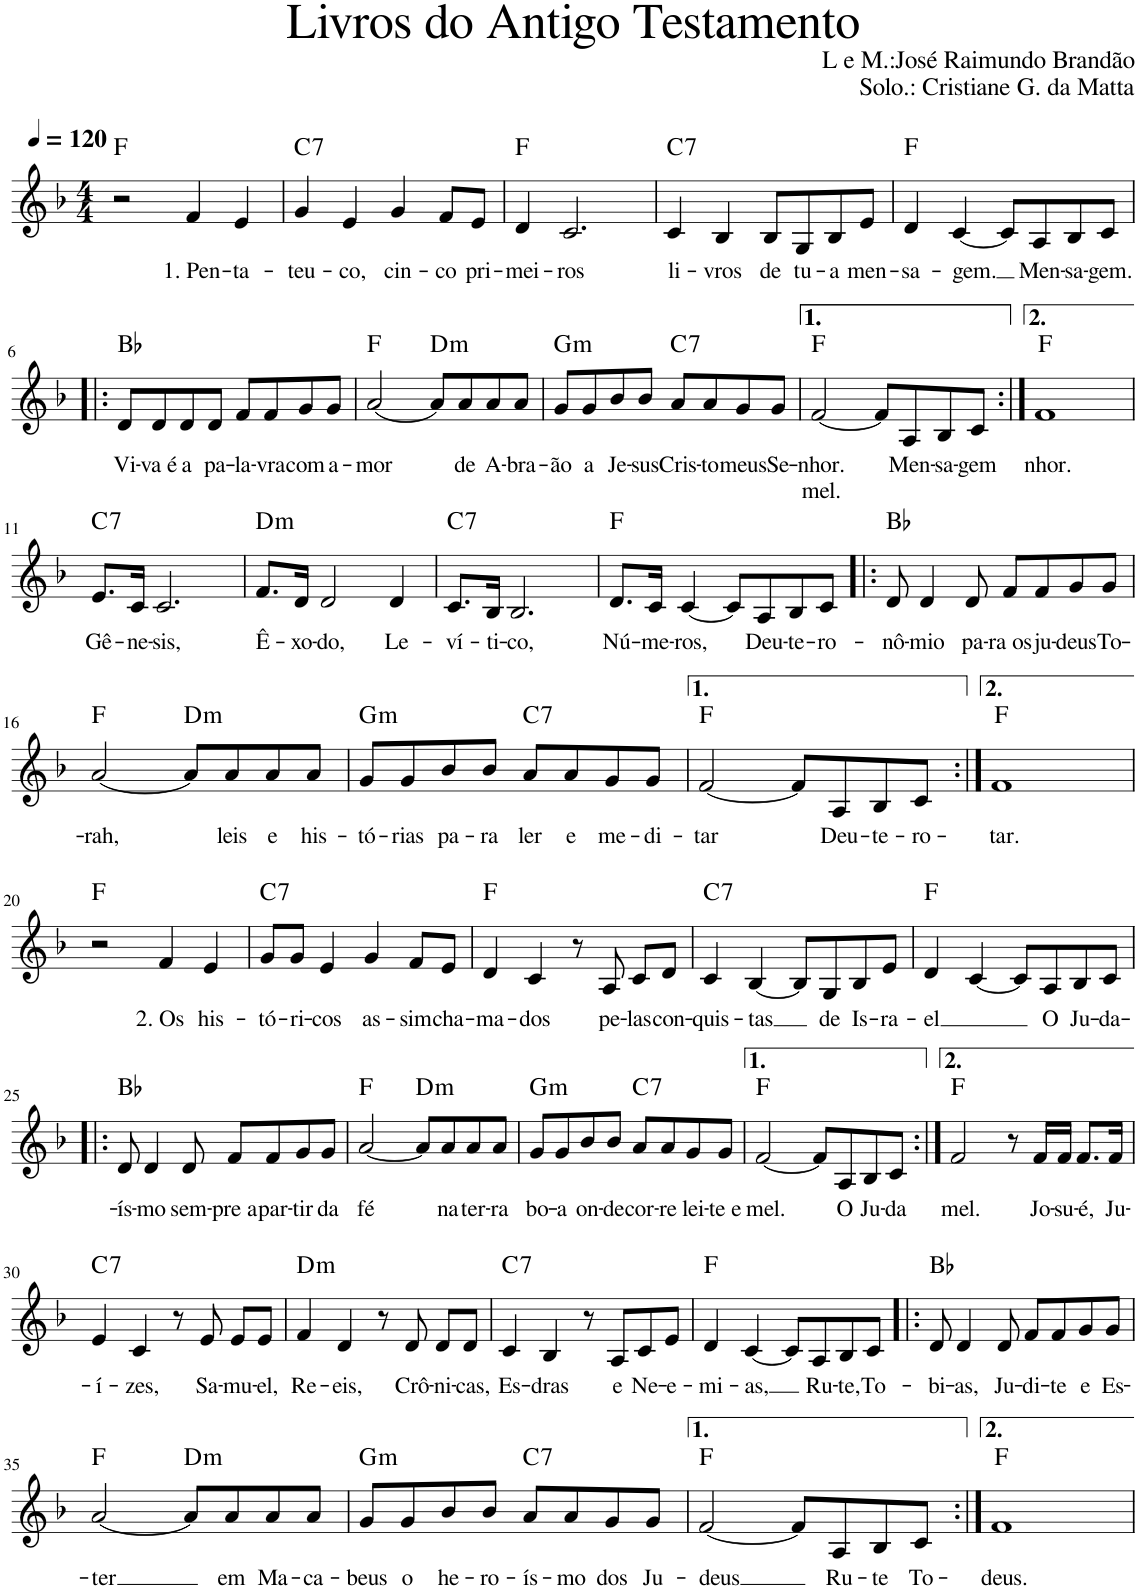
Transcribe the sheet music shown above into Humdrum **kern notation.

**kern	**text	**text	**harte
*part1	*part1	*part1	*part1
*staff1	*staff1	*staff1	*
*I"Voz	*	*	*
*I'Vo.	*	*	*
*clefG2	*	*	*
*k[b-]	*	*	*
*M4/4	*	*	*
*MM120	*	*	*
=1	=1	=1	=1
2r	.	.	F:maj
!	!LO:LY:b	!	!
4f/	1. Pen-	.	.
!	!LO:LY:b	!	!
4e/	-ta-	.	.
=2	=2	=2	=2
!	!LO:LY:b	!	!LO:H:kt=7
4g/	-teu-	.	C:7
!	!LO:LY:b	!	!
4e/	-co,	.	.
!	!LO:LY:b	!	!
4g/	cin-	.	.
!	!LO:LY:b	!	!
8f/L	-co	.	.
!	!LO:LY:b	!	!
8e/J	pri-	.	.
=3	=3	=3	=3
!	!LO:LY:b	!	!
4d/	-mei-	.	F:maj
!	!LO:LY:b	!	!
2.c/	-ros	.	.
=4	=4	=4	=4
!	!LO:LY:b	!	!LO:H:kt=7
4c/	li-	.	C:7
!	!LO:LY:b	!	!
4B-/	-vros	.	.
!	!LO:LY:b	!	!
8B-/L	de	.	.
!	!LO:LY:b	!	!
8G/	tu-	.	.
!	!LO:LY:b	!	!
8B-/	-a	.	.
!	!LO:LY:b	!	!
8e/J	men-	.	.
=5	=5	=5	=5
!	!LO:LY:b	!	!
4d/	-sa-	.	F:maj
!	!LO:LY:b	!	!
[4c/	-gem.	.	.
8c/L]	.	.	.
!	!LO:LY:b	!	!
8A/	Men-	.	.
!	!LO:LY:b	!	!
8B-/	-sa-	.	.
!	!LO:LY:b	!	!
8c/J	-gem.	.	.
!!LO:LB:g=z
=6!|:	=6!|:	=6!|:	=6!|:
!	!LO:LY:b	!	!
8d/L	Vi-	.	Bb:maj
!	!LO:LY:b	!	!
8d/	-va é	.	.
!	!LO:LY:b	!	!
8d/	a	.	.
!	!LO:LY:b	!	!
8d/J	pa-	.	.
!	!LO:LY:b	!	!
8f/L	-la-	.	.
!	!LO:LY:b	!	!
8f/	-vra	.	.
!	!LO:LY:b	!	!
8g/	com	.	.
!	!LO:LY:b	!	!
8g/J	a-	.	.
=7	=7	=7	=7
!	!LO:LY:b	!	!
[2a/	-mor	.	F:maj
!	!	!	!LO:H:kt=m
8a/L]	.	.	D:min
!	!LO:LY:b	!	!
8a/	de	.	.
!	!LO:LY:b	!	!
8a/	A-	.	.
!	!LO:LY:b	!	!
8a/J	-bra-	.	.
=8	=8	=8	=8
!	!LO:LY:b	!	!LO:H:kt=m
8g/L	-ão	.	G:min
!	!LO:LY:b	!	!
8g/	a	.	.
!	!LO:LY:b	!	!
8b-/	Je-	.	.
!	!LO:LY:b	!	!
8b-/J	-sus	.	.
!	!LO:LY:b	!	!LO:H:kt=7
8a/L	Cris-	.	C:7
!	!LO:LY:b	!	!
8a/	-to	.	.
!	!LO:LY:b	!	!
8g/	meus	.	.
!	!LO:LY:b	!	!
8g/J	Se-	.	.
=9	=9	=9	=9
!	!LO:LY:b	!LO:LY:b	!
[2f/	-nhor.	mel.	F:maj
8f/L]	.	.	.
!	!LO:LY:b	!	!
8A/	Men-	.	.
!	!LO:LY:b	!	!
8B-/	-sa-	.	.
!	!LO:LY:b	!	!
8c/J	-gem	.	.
=10:|!	=10:|!	=10:|!	=10:|!
!	!LO:LY:b	!	!
1f	nhor.	.	F:maj
!!LO:LB:g=z
=11	=11	=11	=11
!	!LO:LY:b	!	!LO:H:kt=7
8.e/L	Gê-	.	C:7
!	!LO:LY:b	!	!
16c/Jk	-ne-	.	.
!	!LO:LY:b	!	!
2.c/	-sis,	.	.
=12	=12	=12	=12
!	!LO:LY:b	!	!LO:H:kt=m
8.f/L	Ê-	.	D:min
!	!LO:LY:b	!	!
16d/Jk	-xo-	.	.
!	!LO:LY:b	!	!
2d/	-do,	.	.
!	!LO:LY:b	!	!
4d/	Le-	.	.
=13	=13	=13	=13
!	!LO:LY:b	!	!LO:H:kt=7
8.c/L	-ví-	.	C:7
!	!LO:LY:b	!	!
16B-/Jk	-ti-	.	.
!	!LO:LY:b	!	!
2.B-/	-co,	.	.
=14	=14	=14	=14
!	!LO:LY:b	!	!
8.d/L	Nú-	.	F:maj
!	!LO:LY:b	!	!
16c/Jk	-me-	.	.
!	!LO:LY:b	!	!
[4c/	-ros,	.	.
8c/L]	.	.	.
!	!LO:LY:b	!	!
8A/	Deu-	.	.
!	!LO:LY:b	!	!
8B-/	-te-	.	.
!	!LO:LY:b	!	!
8c/J	-ro-	.	.
=15!|:	=15!|:	=15!|:	=15!|:
!	!LO:LY:b	!	!
8d/	-nô-	.	Bb:maj
!	!LO:LY:b	!	!
4d/	-mio	.	.
!	!LO:LY:b	!	!
8d/	pa-	.	.
!	!LO:LY:b	!	!
8f/L	-ra os	.	.
!	!LO:LY:b	!	!
8f/	ju-	.	.
!	!LO:LY:b	!	!
8g/	-deus	.	.
!	!LO:LY:b	!	!
8g/J	To-	.	.
!!LO:LB:g=z
=16	=16	=16	=16
!	!LO:LY:b	!	!
[2a/	-rah,	.	F:maj
!	!	!	!LO:H:kt=m
8a/L]	.	.	D:min
!	!LO:LY:b	!	!
8a/	leis	.	.
!	!LO:LY:b	!	!
8a/	e	.	.
!	!LO:LY:b	!	!
8a/J	his-	.	.
=17	=17	=17	=17
!	!LO:LY:b	!	!LO:H:kt=m
8g/L	-tó-	.	G:min
!	!LO:LY:b	!	!
8g/	-rias	.	.
!	!LO:LY:b	!	!
8b-/	pa-	.	.
!	!LO:LY:b	!	!
8b-/J	-ra	.	.
!	!LO:LY:b	!	!LO:H:kt=7
8a/L	ler	.	C:7
!	!LO:LY:b	!	!
8a/	e	.	.
!	!LO:LY:b	!	!
8g/	me-	.	.
!	!LO:LY:b	!	!
8g/J	-di-	.	.
=18	=18	=18	=18
!	!LO:LY:b	!	!
[2f/	-tar	.	F:maj
8f/L]	.	.	.
!	!LO:LY:b	!	!
8A/	Deu-	.	.
!	!LO:LY:b	!	!
8B-/	-te-	.	.
!	!LO:LY:b	!	!
8c/J	-ro-	.	.
=19:|!	=19:|!	=19:|!	=19:|!
!	!LO:LY:b	!	!
1f	-tar.	.	F:maj
!!LO:LB:g=z
=20	=20	=20	=20
2r	.	.	F:maj
!	!LO:LY:b	!	!
4f/	2. Os	.	.
!	!LO:LY:b	!	!
4e/	his-	.	.
=21	=21	=21	=21
!	!LO:LY:b	!	!LO:H:kt=7
8g/L	-tó-	.	C:7
!	!LO:LY:b	!	!
8g/J	-ri-	.	.
!	!LO:LY:b	!	!
4e/	-cos	.	.
!	!LO:LY:b	!	!
4g/	as-	.	.
!	!LO:LY:b	!	!
8f/L	-sim	.	.
!	!LO:LY:b	!	!
8e/J	cha-	.	.
=22	=22	=22	=22
!	!LO:LY:b	!	!
4d/	-ma-	.	F:maj
!	!LO:LY:b	!	!
4c/	-dos	.	.
8r	.	.	.
!	!LO:LY:b	!	!
8A/	pe-	.	.
!	!LO:LY:b	!	!
8c/L	-las	.	.
!	!LO:LY:b	!	!
8d/J	con-	.	.
=23	=23	=23	=23
!	!LO:LY:b	!	!LO:H:kt=7
4c/	-quis-	.	C:7
!	!LO:LY:b	!	!
[4B-/	-tas	.	.
8B-/L]	.	.	.
!	!LO:LY:b	!	!
8G/	de	.	.
!	!LO:LY:b	!	!
8B-/	Is-	.	.
!	!LO:LY:b	!	!
8e/J	-ra-	.	.
=24	=24	=24	=24
!	!LO:LY:b	!	!
4d/	-el	.	F:maj
[4c/	.	.	.
8c/L]	.	.	.
!	!LO:LY:b	!	!
8A/	O	.	.
!	!LO:LY:b	!	!
8B-/	Ju-	.	.
!	!LO:LY:b	!	!
8c/J	-da-	.	.
!!LO:LB:g=z
=25!|:	=25!|:	=25!|:	=25!|:
!	!LO:LY:b	!	!
8d/	-ís-	.	Bb:maj
!	!LO:LY:b	!	!
4d/	-mo	.	.
!	!LO:LY:b	!	!
8d/	sem-	.	.
!	!LO:LY:b	!	!
8f/L	-pre a	.	.
!	!LO:LY:b	!	!
8f/	par-	.	.
!	!LO:LY:b	!	!
8g/	-tir	.	.
!	!LO:LY:b	!	!
8g/J	da	.	.
=26	=26	=26	=26
!	!LO:LY:b	!	!
[2a/	fé	.	F:maj
!	!	!	!LO:H:kt=m
8a/L]	.	.	D:min
!	!LO:LY:b	!	!
8a/	na	.	.
!	!LO:LY:b	!	!
8a/	ter-	.	.
!	!LO:LY:b	!	!
8a/J	-ra	.	.
=27	=27	=27	=27
!	!LO:LY:b	!	!LO:H:kt=m
8g/L	bo-	.	G:min
!	!LO:LY:b	!	!
8g/	-a	.	.
!	!LO:LY:b	!	!
8b-/	on-	.	.
!	!LO:LY:b	!	!
8b-/J	-de	.	.
!	!LO:LY:b	!	!LO:H:kt=7
8a/L	cor-	.	C:7
!	!LO:LY:b	!	!
8a/	-re	.	.
!	!LO:LY:b	!	!
8g/	lei-	.	.
!	!LO:LY:b	!	!
8g/J	-te e	.	.
=28	=28	=28	=28
!	!LO:LY:b	!	!
[2f/	mel.	.	F:maj
8f/L]	.	.	.
!	!LO:LY:b	!	!
8A/	O	.	.
!	!LO:LY:b	!	!
8B-/	Ju-	.	.
!	!LO:LY:b	!	!
8c/J	-da	.	.
=29:|!	=29:|!	=29:|!	=29:|!
!	!LO:LY:b	!	!
2f/	mel.	.	F:maj
8r	.	.	.
!	!LO:LY:b	!	!
16f/LL	Jo-	.	.
!	!LO:LY:b	!	!
16f/JJ	-su-	.	.
!	!LO:LY:b	!	!
8.f/L	-é,	.	.
!	!LO:LY:b	!	!
16f/Jk	Ju-	.	.
!!LO:LB:g=z
=30	=30	=30	=30
!	!LO:LY:b	!	!LO:H:kt=7
4e/	-í-	.	C:7
!	!LO:LY:b	!	!
4c/	-zes,	.	.
8r	.	.	.
!	!LO:LY:b	!	!
8e/	Sa-	.	.
!	!LO:LY:b	!	!
8e/L	-mu-	.	.
!	!LO:LY:b	!	!
8e/J	-el,	.	.
=31	=31	=31	=31
!	!LO:LY:b	!	!LO:H:kt=m
4f/	Re-	.	D:min
!	!LO:LY:b	!	!
4d/	-eis,	.	.
8r	.	.	.
!	!LO:LY:b	!	!
8d/	Crô-	.	.
!	!LO:LY:b	!	!
8d/L	-ni-	.	.
!	!LO:LY:b	!	!
8d/J	-cas,	.	.
=32	=32	=32	=32
!	!LO:LY:b	!	!LO:H:kt=7
4c/	Es-	.	C:7
!	!LO:LY:b	!	!
4B-/	-dras	.	.
8r	.	.	.
!	!LO:LY:b	!	!
8A/L	e	.	.
!	!LO:LY:b	!	!
8c/	Ne-	.	.
!	!LO:LY:b	!	!
8e/J	-e-	.	.
=33	=33	=33	=33
!	!LO:LY:b	!	!
4d/	-mi-	.	F:maj
!	!LO:LY:b	!	!
[4c/	-as,	.	.
8c/L]	.	.	.
!	!LO:LY:b	!	!
8A/	Ru-	.	.
!	!LO:LY:b	!	!
8B-/	-te,	.	.
!	!LO:LY:b	!	!
8c/J	To-	.	.
=34!|:	=34!|:	=34!|:	=34!|:
!	!LO:LY:b	!	!
8d/	-bi-	.	Bb:maj
!	!LO:LY:b	!	!
4d/	-as,	.	.
!	!LO:LY:b	!	!
8d/	Ju-	.	.
!	!LO:LY:b	!	!
8f/L	-di-	.	.
!	!LO:LY:b	!	!
8f/	-te	.	.
!	!LO:LY:b	!	!
8g/	e	.	.
!	!LO:LY:b	!	!
8g/J	Es-	.	.
!!LO:LB:g=z
=35	=35	=35	=35
!	!LO:LY:b	!	!
[2a/	-ter	.	F:maj
!	!	!	!LO:H:kt=m
8a/L]	.	.	D:min
!	!LO:LY:b	!	!
8a/	em	.	.
!	!LO:LY:b	!	!
8a/	Ma-	.	.
!	!LO:LY:b	!	!
8a/J	-ca-	.	.
=36	=36	=36	=36
!	!LO:LY:b	!	!LO:H:kt=m
8g/L	-beus	.	G:min
!	!LO:LY:b	!	!
8g/	o	.	.
!	!LO:LY:b	!	!
8b-/	he-	.	.
!	!LO:LY:b	!	!
8b-/J	-ro-	.	.
!	!LO:LY:b	!	!LO:H:kt=7
8a/L	-ís-	.	C:7
!	!LO:LY:b	!	!
8a/	-mo	.	.
!	!LO:LY:b	!	!
8g/	dos	.	.
!	!LO:LY:b	!	!
8g/J	Ju-	.	.
=37	=37	=37	=37
!	!LO:LY:b	!	!
[2f/	-deus	.	F:maj
8f/L]	.	.	.
!	!LO:LY:b	!	!
8A/	Ru-	.	.
!	!LO:LY:b	!	!
8B-/	-te	.	.
!	!LO:LY:b	!	!
8c/J	To-	.	.
=38:|!	=38:|!	=38:|!	=38:|!
!	!LO:LY:b	!	!
1f	-deus.	.	F:maj
=	=	=	=
*-	*-	*-	*-
